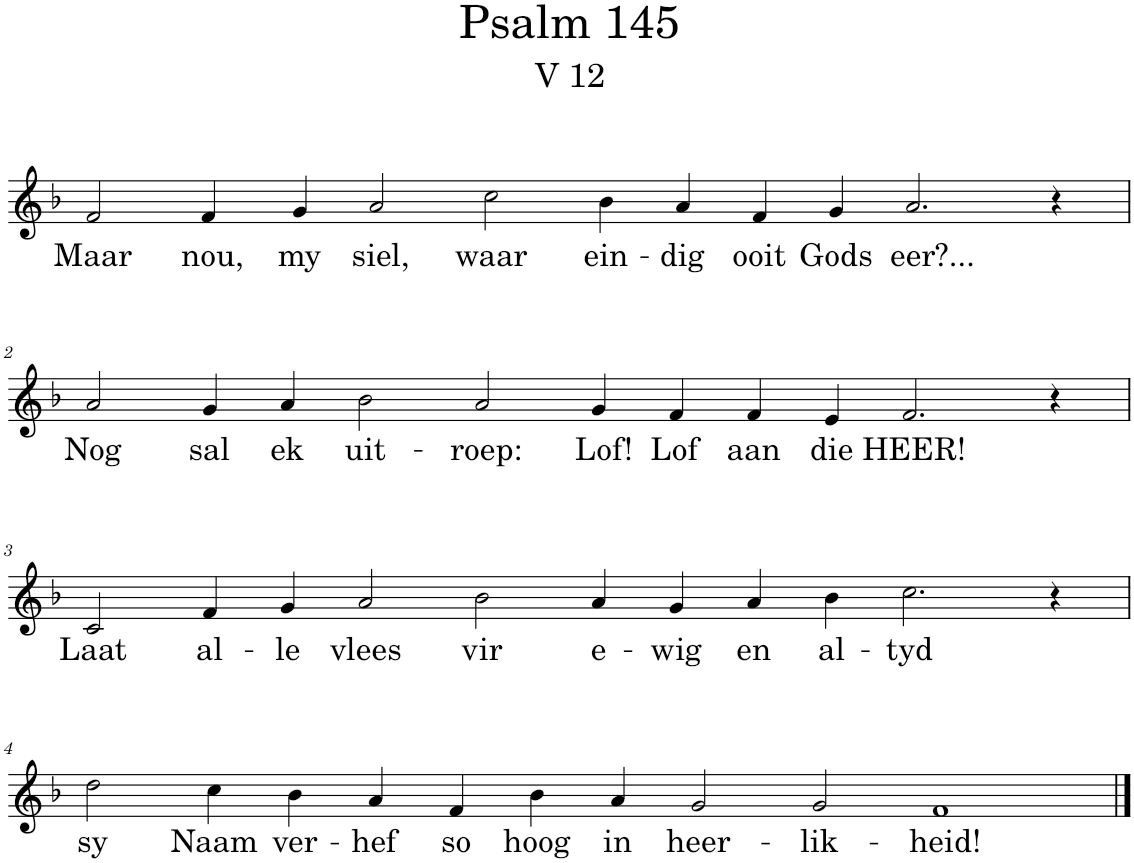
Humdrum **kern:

**kern	**text
*part1	*part1
*staff1	*staff1
*I"Pipe Organ	*
*I'Org.	*
*clefG2	*
*k[b-]	*
*M16/4	*
=1	=1
!	!LO:LY:b
2f/	Maar
!	!LO:LY:b
4f/	nou,
!	!LO:LY:b
4g/	my
!	!LO:LY:b
2a/	siel,
!	!LO:LY:b
2cc\	waar
!	!LO:LY:b
4b-\	ein-
!	!LO:LY:b
4a/	-dig
!	!LO:LY:b
4f/	ooit
!	!LO:LY:b
4g/	Gods
!	!LO:LY:b
2.a/	eer?...
4r	.
!!LO:LB:g=z
=2	=2
!	!LO:LY:b
2a/	Nog
!	!LO:LY:b
4g/	sal
!	!LO:LY:b
4a/	ek
!	!LO:LY:b
2b-\	uit-
!	!LO:LY:b
2a/	-roep:
!	!LO:LY:b
4g/	Lof!
!	!LO:LY:b
4f/	Lof
!	!LO:LY:b
4f/	aan
!	!LO:LY:b
4e/	die
!	!LO:LY:b
2.f/	HEER!
4r	.
!!LO:LB:g=z
=3	=3
*M16/4	*
!	!LO:LY:b
2c/	Laat
!	!LO:LY:b
4f/	al-
!	!LO:LY:b
4g/	-le
!	!LO:LY:b
2a/	vlees
!	!LO:LY:b
2b-\	vir
!	!LO:LY:b
4a/	e-
!	!LO:LY:b
4g/	-wig
!	!LO:LY:b
4a/	en
!	!LO:LY:b
4b-\	al-
!	!LO:LY:b
2.cc\	-tyd
4r	.
!!LO:LB:g=z
=4	=4
*M16/4	*
!	!LO:LY:b
2dd\	sy
!	!LO:LY:b
4cc\	Naam
!	!LO:LY:b
4b-\	ver-
!	!LO:LY:b
4a/	-hef
!	!LO:LY:b
4f/	so
!	!LO:LY:b
4b-\	hoog
!	!LO:LY:b
4a/	in
!	!LO:LY:b
2g/	heer-
!	!LO:LY:b
2g/	-lik-
!	!LO:LY:b
1f	-heid!
==	==
*-	*-
